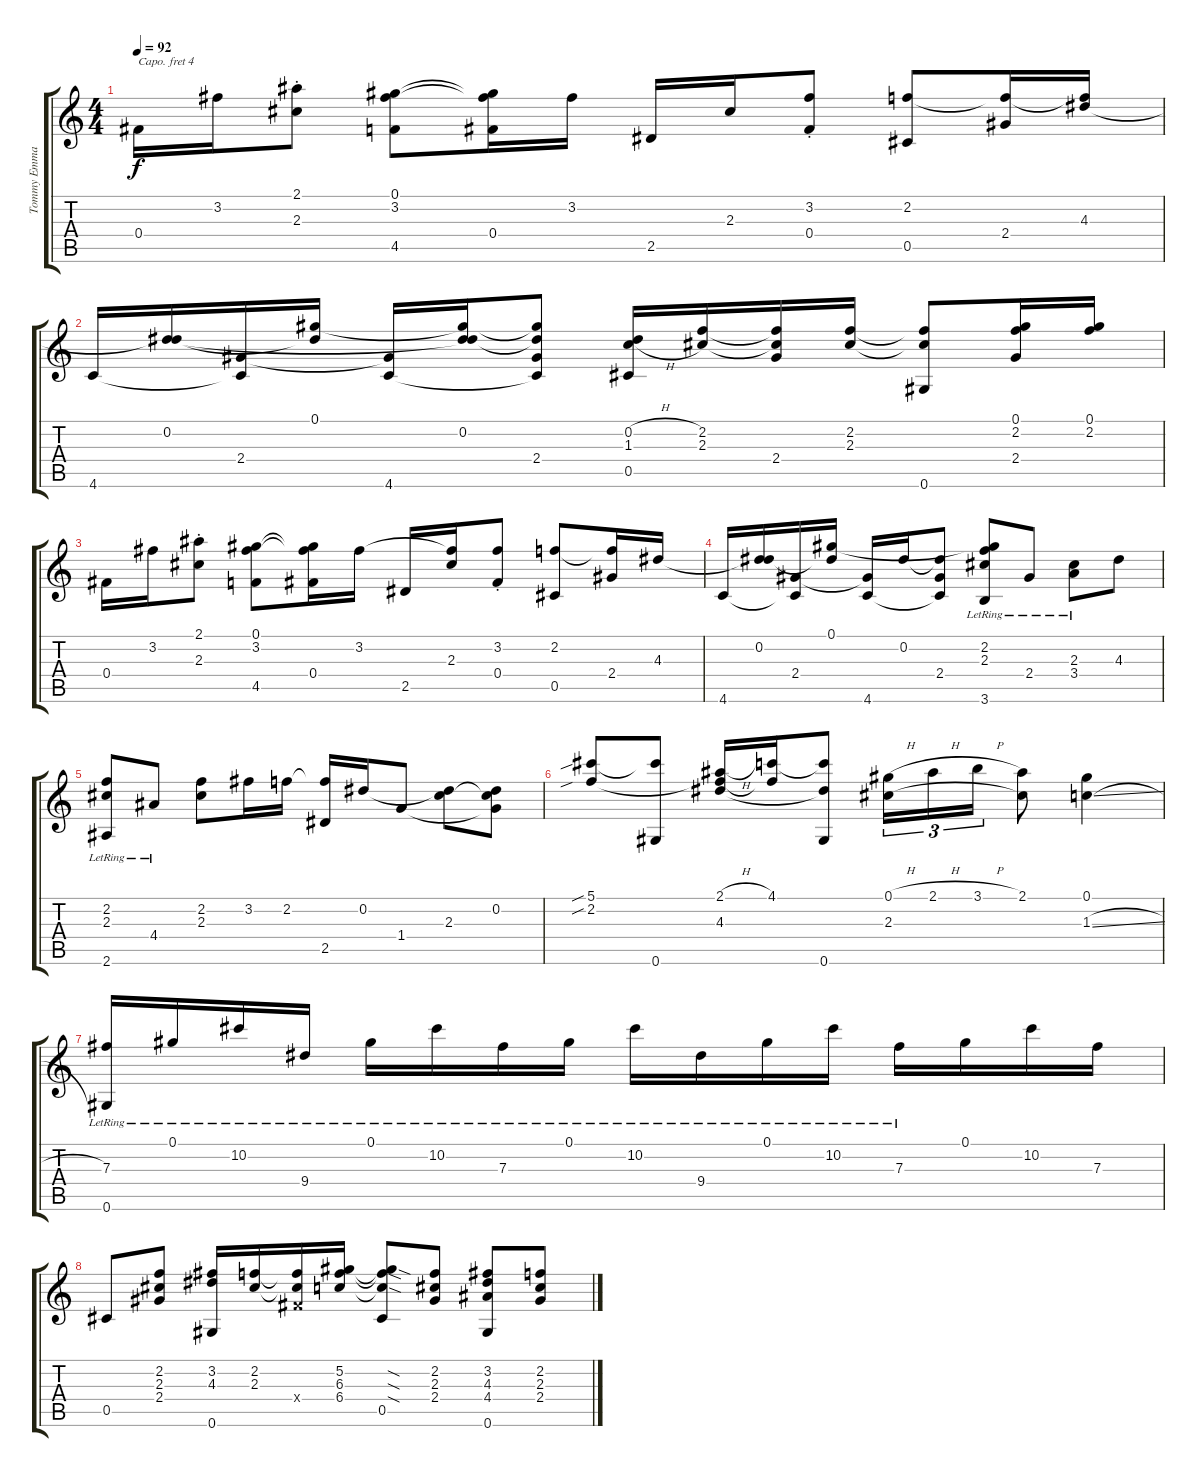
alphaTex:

\track ("Tommy Emmanuel" "Tommy Emma") {instrument acousticguitarsteel}
\staff {score tabs}
\capo 4
\tuning (E4 B3 G3 D3 A2 E2) {hide}
\ts (4 4)
\tempo 92
\clef g2
\ks c
0.4.16{dy f} 3.2.16 (2.1{st} 2.3{st}).8 (0.1 3.2 4.5).8 (0.1{t} 3.2{t} 0.4).16 3.2.16 2.5.16 2.3.16 (3.2{st} 0.4{st}).8 (2.2 0.5).8 (2.2{t} 2.4).16 (2.2{t} 4.3).16 |
4.6.16 (0.2 4.3{t}).16 (2.4 4.6{t}).16 (0.1 0.2{t}).16 (2.4{t} 4.6).16 (0.1{t} 0.2 4.3{t}).16 (0.1{t} 0.2{t} 2.4 4.6{t}).8 (0.2{h} 1.3{h} 0.5).16 (2.2 2.3).16 (2.2{t} 2.3{t} 2.4).16 (2.2 2.3).16 (2.2{t} 2.3{t} 0.6).8 (0.1 2.2 2.4).16 (0.1 2.2).16 |
0.4.16 3.2.16 (2.1{st} 2.3{st}).8 (0.1 3.2 4.5).8 (0.1{t} 3.2{t} 0.4).16 3.2.16 2.5.16 (3.2{t} 2.3).16 (3.2{st} 0.4{st}).8 (2.2 0.5).8 (2.2{t} 2.4).16 4.3.16 |
4.6.16 (0.2 4.3{t}).16 (2.4 4.6{t}).16 (0.1 0.2{t}).16 (2.4{t} 4.6).16 0.2.16 (0.2{t} 2.4 4.6{t}).8 (0.1{t} 2.2{lr} 2.3{lr} 3.6{lr}).8 2.4{lr}.8 (2.3{lr} 3.4{lr}).8 4.3.8 |
(2.2{lr} 2.3{lr} 2.6{lr}).8 4.4{lr}.8 (2.2 2.3).8 3.2.16 2.2.16 (2.2{t} 2.5).16 0.2.16 1.4.8 (0.2{t} 2.3).8 (0.2 2.3{t} 1.4{t}).8 |
(5.1{sib} 2.2{sib}).8 (5.1{t} 0.6).8 (2.1{h} 2.2{t} 4.3).16 (4.1 2.2{t}).16 (4.1{t} 4.3{t} 0.6).8 (0.1{h} 2.3).16{tu (3 2)} 2.1{h}.16{tu (3 2)} 3.1{h}.16{tu (3 2)} (2.1 2.3{t}).8 (0.1 1.3{sl}).4 |
(7.3{lr} 0.6{lr}).16 0.1{lr}.16 10.2{lr}.16 9.4{lr}.16 0.1{lr}.16 10.2{lr}.16 7.3{lr}.16 0.1{lr}.16 10.2{lr}.16 9.4{lr}.16 0.1{lr}.16 10.2{lr}.16 7.3{lr}.16 0.1.16 10.2.16 7.3.16 |
0.5.8 (2.2 2.3 2.4).8 (3.2 4.3 0.6).16 (2.2 2.3).16 (2.2{t} 2.3{t} 0.4{x}).16 (5.2 6.3 6.4).16 (5.2{sod t} 6.3{sod t} 6.4{sod t} 0.5).8 (2.2 2.3 2.4).8 (3.2 4.3 4.4 0.6).8 (2.2 2.3 2.4).8
